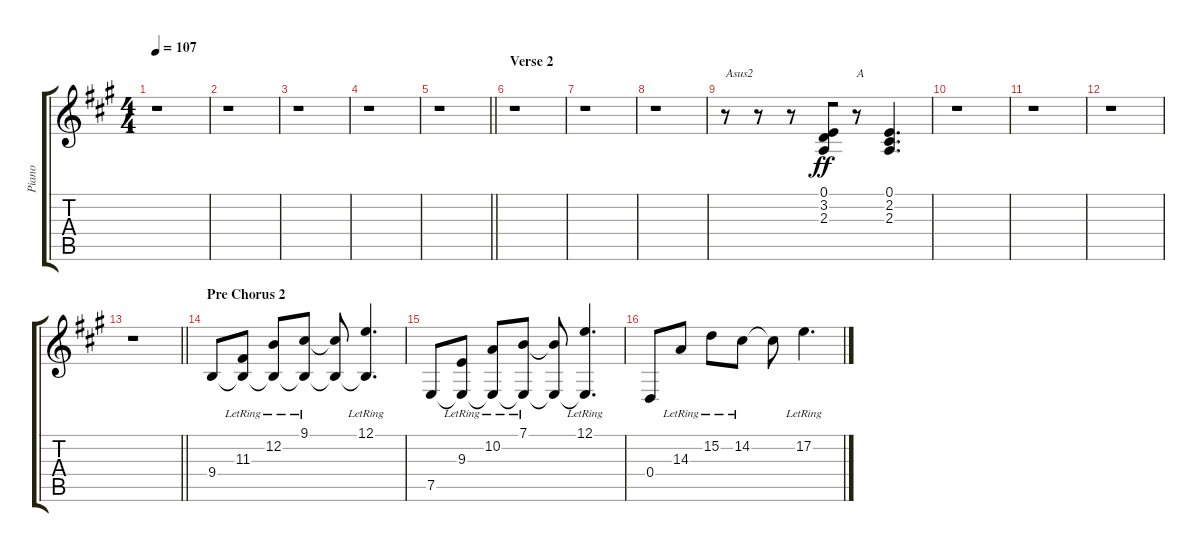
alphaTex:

\track ("Piano" "Piano") {instrument electricgrandpiano}
\staff {score tabs}
\tuning (E4 B3 G3 D3 A2 E2) {hide}
\ts (4 4)
\tempo 107
\clef g2
\ks a
r.1{dy ff} |
r.1 |
r.1 |
r.1 |
\barLineRight lightlight
r.1 |
\section ("" "Verse 2")
r.1 |
r.1 |
r.1 |
r.8{txt "Asus2" instrument musicbox} r.8 r.8 (0.1 3.2 2.3).8{beam merge} r.8{txt "A"} (0.1 2.2 2.3).4{d} |
r.1 |
r.1 |
r.1 |
\barLineRight lightlight
r.1 |
\section ("" "Pre Chorus 2")
9.4.8{instrument electricgrandpiano} (11.3{lr} 9.4{t}).8 (12.2{lr} 9.4{t}).8{beam merge} (9.1{lr} 9.4{t}).8 (9.1{t} 9.4{t}).8 (12.1{lr} 9.4{t}).4{d} |
7.5.8 (9.3{lr} 7.5{t}).8 (10.2{lr} 7.5{t}).8 (7.1{lr} 7.5{t}).8 (7.1{t} 7.5{t}).8 (12.1{lr} 7.5{t}).4{d} |
0.4.8 14.3{lr}.8 15.2{lr}.8 14.2{lr}.8 14.2{t}.8 17.2{lr}.4{d}
